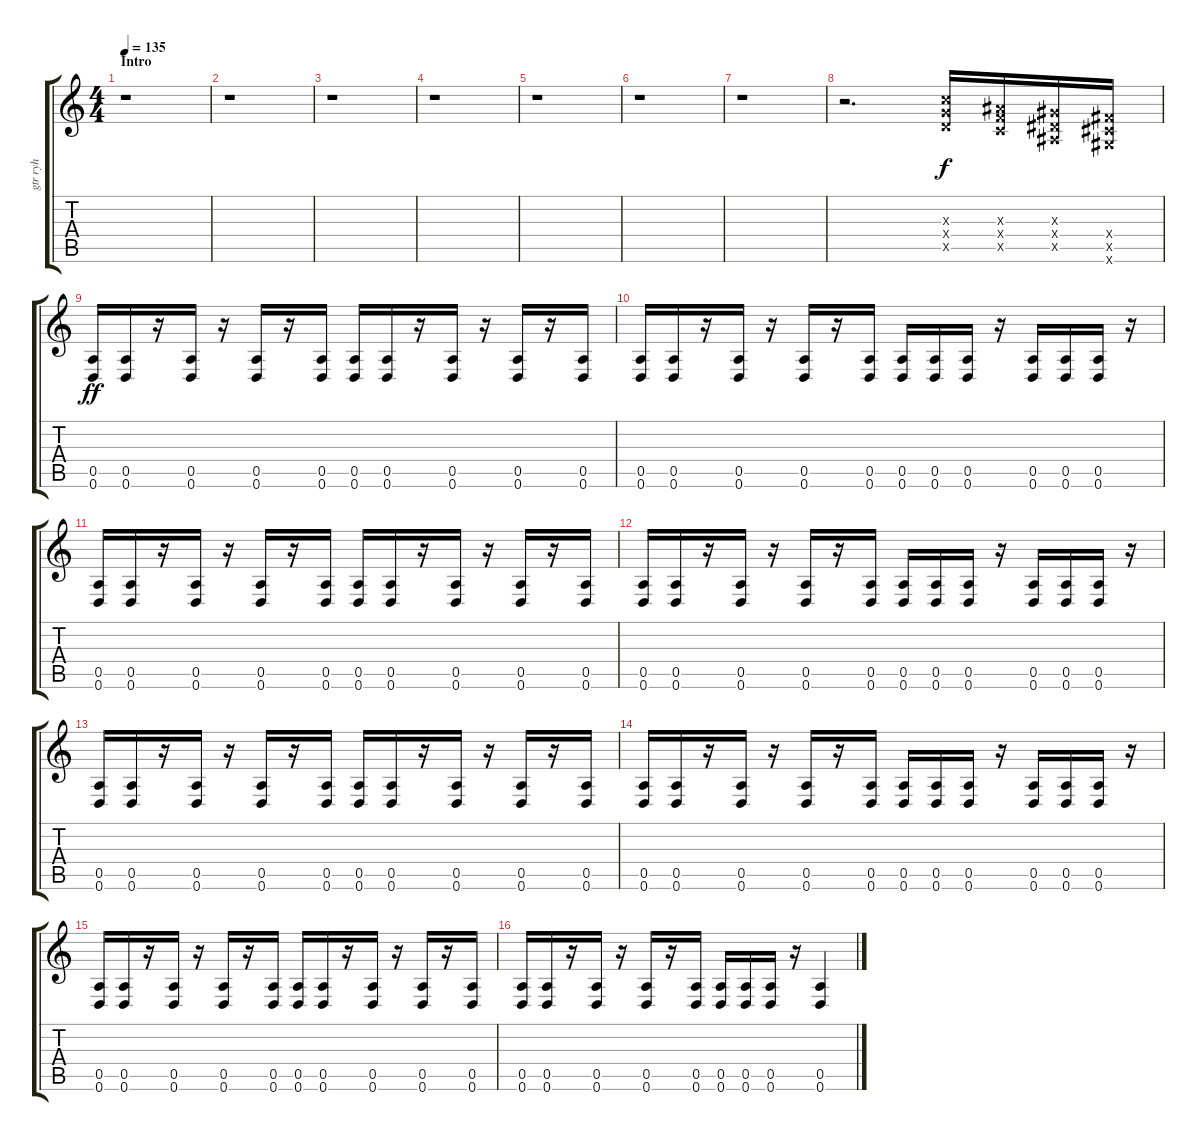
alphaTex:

\track ("gtr ryh" "gtr ryh") {instrument distortionguitar}
\staff {score tabs}
\tuning (E4 B3 G3 D3 A2 D2) {hide}
\ts (4 4)
\section ("" "Intro")
\tempo 135
\clef g2
\ks c
r.1{dy f instrument distortionguitar} |
r.1 |
r.1 |
r.1 |
r.1 |
r.1 |
r.1 |
r.2{d} (5.3{x} 5.4{x} 5.5{x}).16 (3.3{x} 3.4{x} 3.5{x}).16 (1.3{x} 1.4{x} 1.5{x}).16 (4.4{x} 4.5{x} 6.6{x}).16 |
(0.5 0.6).16{dy ff} (0.5 0.6).16 r.16 (0.5 0.6).16 r.16 (0.5 0.6).16 r.16 (0.5 0.6).16 (0.5 0.6).16 (0.5 0.6).16 r.16 (0.5 0.6).16 r.16 (0.5 0.6).16 r.16 (0.5 0.6).16 |
(0.5 0.6).16 (0.5 0.6).16 r.16 (0.5 0.6).16 r.16 (0.5 0.6).16 r.16 (0.5 0.6).16 (0.5 0.6).16 (0.5 0.6).16 (0.5 0.6).16 r.16 (0.5 0.6).16 (0.5 0.6).16 (0.5 0.6).16 r.16 |
(0.5 0.6).16 (0.5 0.6).16 r.16 (0.5 0.6).16 r.16 (0.5 0.6).16 r.16 (0.5 0.6).16 (0.5 0.6).16 (0.5 0.6).16 r.16 (0.5 0.6).16 r.16 (0.5 0.6).16 r.16 (0.5 0.6).16 |
(0.5 0.6).16 (0.5 0.6).16 r.16 (0.5 0.6).16 r.16 (0.5 0.6).16 r.16 (0.5 0.6).16 (0.5 0.6).16 (0.5 0.6).16 (0.5 0.6).16 r.16 (0.5 0.6).16 (0.5 0.6).16 (0.5 0.6).16 r.16 |
(0.5 0.6).16 (0.5 0.6).16 r.16 (0.5 0.6).16 r.16 (0.5 0.6).16 r.16 (0.5 0.6).16 (0.5 0.6).16 (0.5 0.6).16 r.16 (0.5 0.6).16 r.16 (0.5 0.6).16 r.16 (0.5 0.6).16 |
(0.5 0.6).16 (0.5 0.6).16 r.16 (0.5 0.6).16 r.16 (0.5 0.6).16 r.16 (0.5 0.6).16 (0.5 0.6).16 (0.5 0.6).16 (0.5 0.6).16 r.16 (0.5 0.6).16 (0.5 0.6).16 (0.5 0.6).16 r.16 |
(0.5 0.6).16 (0.5 0.6).16 r.16 (0.5 0.6).16 r.16 (0.5 0.6).16 r.16 (0.5 0.6).16 (0.5 0.6).16 (0.5 0.6).16 r.16 (0.5 0.6).16 r.16 (0.5 0.6).16 r.16 (0.5 0.6).16 |
(0.5 0.6).16 (0.5 0.6).16 r.16 (0.5 0.6).16 r.16 (0.5 0.6).16 r.16 (0.5 0.6).16 (0.5 0.6).16 (0.5 0.6).16 (0.5 0.6).16 r.16 (0.5 0.6).4
